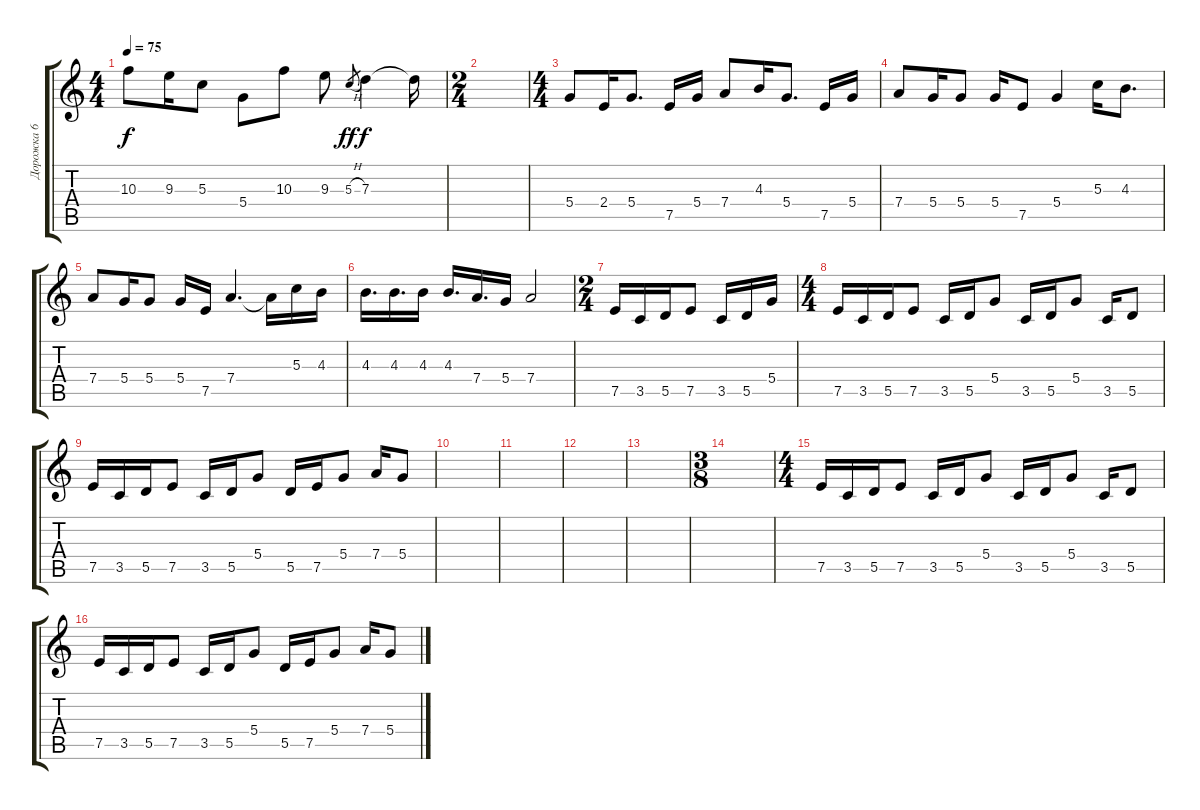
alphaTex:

\track ("Дорожка 6" "Дорожка 6") {instrument distortionguitar}
\staff {score tabs}
\tuning (E4 B3 G3 D3 A2 D2) {hide}
\ts (4 4)
\tempo 75
\clef g2
\ks c
10.3.8{dy f} 9.3.16 5.3.8 5.4.8 10.3.8 9.3.8 5.3{h}.8{gr dy ff} 7.3.4{dy f} 7.3{t}.16 |
\ts (2 4)
|
\ts (4 4)
5.4.8 2.4.16 5.4.8{d} 7.5.16 5.4.16 7.4.8 4.3.16 5.4.8{d} 7.5.16 5.4.16 |
7.4.8 5.4.16 5.4.8 5.4.16 7.5.8 5.4.4 5.3.16 4.3.8{d} |
7.4.8 5.4.16 5.4.8 5.4.16 7.5.16 7.4.4{d} 7.4{t}.16 5.3.16 4.3.16 |
4.3.16{d} 4.3.16{d} 4.3.16 4.3.16{d} 7.4.16{d} 5.4.16 7.4.2 |
\ts (2 4)
7.5.16 3.5.16 5.5.16 7.5.8 3.5.16 5.5.16 5.4.16 |
\ts (4 4)
7.5.16 3.5.16 5.5.16 7.5.8 3.5.16 5.5.16 5.4.8 3.5.16 5.5.16 5.4.8 3.5.16 5.5.8 |
7.5.16 3.5.16 5.5.16 7.5.8 3.5.16 5.5.16 5.4.8 5.5.16 7.5.16 5.4.8 7.4.16 5.4.8 |
|
|
|
|
\ts (3 8)
|
\ts (4 4)
7.5.16 3.5.16 5.5.16 7.5.8 3.5.16 5.5.16 5.4.8 3.5.16 5.5.16 5.4.8 3.5.16 5.5.8 |
7.5.16 3.5.16 5.5.16 7.5.8 3.5.16 5.5.16 5.4.8 5.5.16 7.5.16 5.4.8 7.4.16 5.4.8
